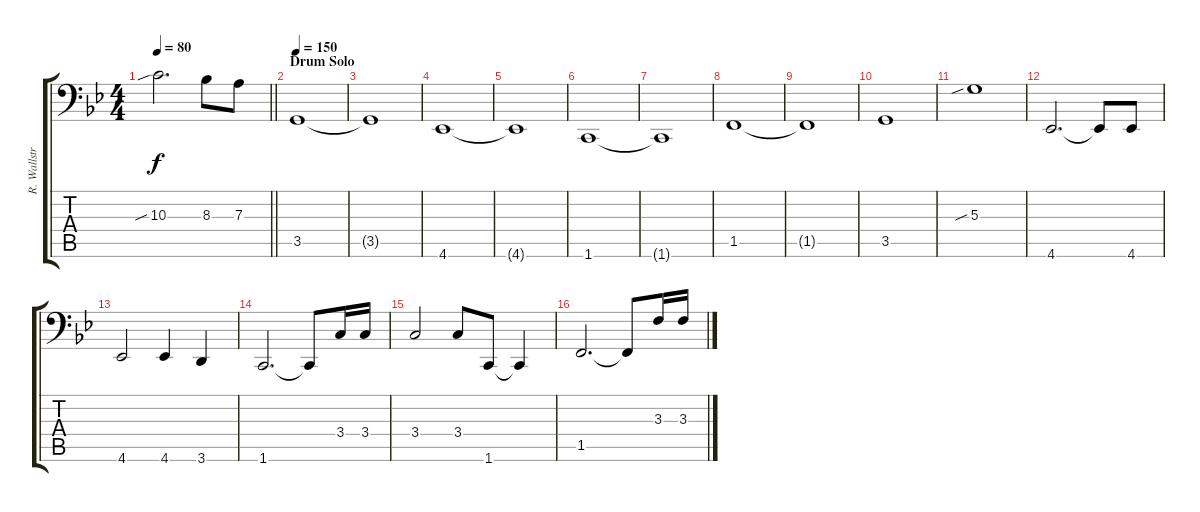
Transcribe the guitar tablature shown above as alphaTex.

\track ("R. Wallström (Bass)" "R. Wallstr") {instrument electricbassfinger}
\staff {score tabs}
\tuning (C3 G2 D2 A1 E1 B0) {hide}
\ts (4 4)
\tempo 80
\clef f4
\barLineRight lightlight
\ks gminor
10.3{sib}.2{d dy f} 8.3.8 7.3.8 |
\section ("" "Drum Solo")
\tempo 150
3.5.1 |
3.5{t}.1 |
4.6.1 |
4.6{t}.1 |
1.6.1 |
1.6{t}.1 |
1.5.1 |
1.5{t}.1 |
3.5.1 |
5.3{sib}.1 |
4.6.2{d} 4.6{t}.8 4.6.8 |
4.6.2 4.6.4 3.6.4 |
1.6.2{d} 1.6{t}.8 3.4.16 3.4.16 |
3.4.2 3.4.8 1.6.8 1.6{t}.4 |
1.5.2{d} 1.5{t}.8 3.3.16 3.3.16
